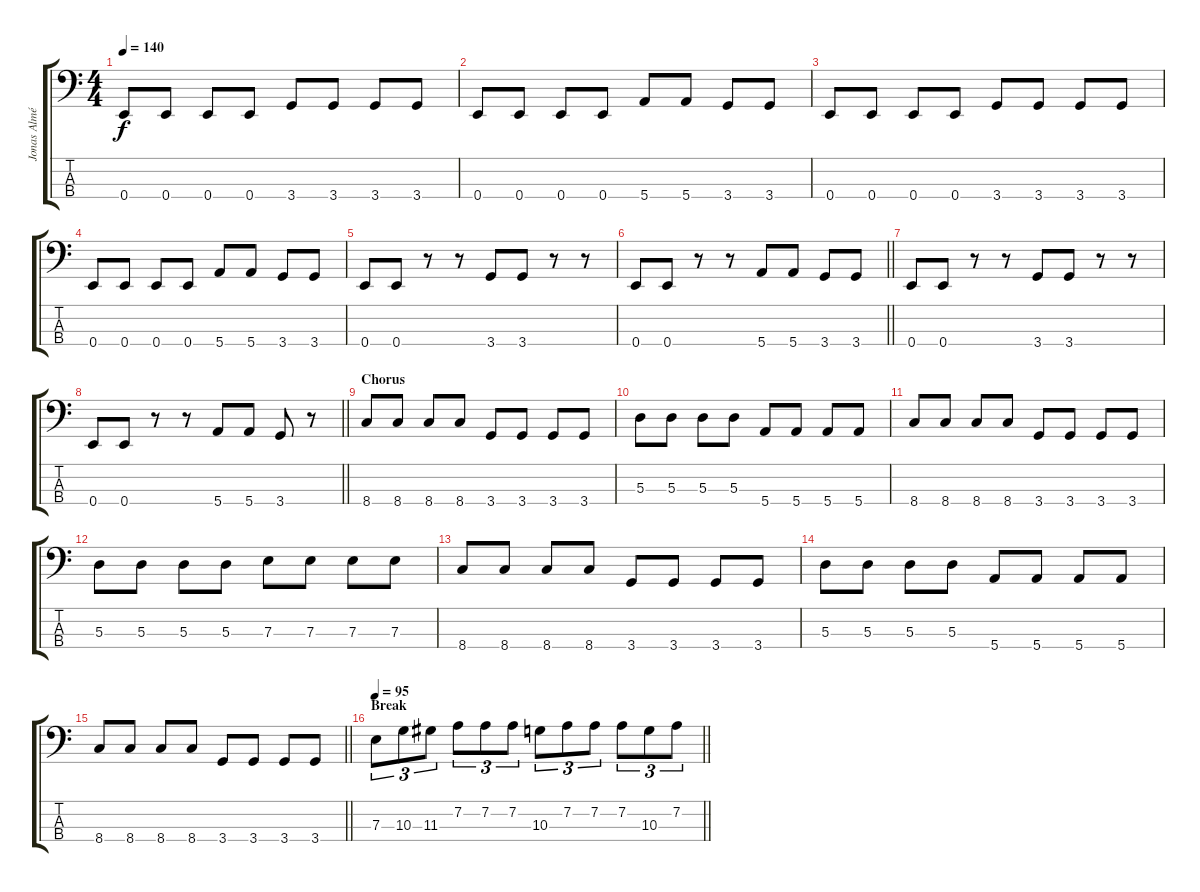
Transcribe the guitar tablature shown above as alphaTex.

\track ("Jonas Almén" "Jonas Almé") {instrument electricbassfinger}
\staff {score tabs}
\tuning (G2 D2 A1 E1) {hide}
\ts (4 4)
\tempo 140
\clef f4
\ks c
0.4.8{dy f} 0.4.8 0.4.8 0.4.8 3.4.8 3.4.8 3.4.8 3.4.8 |
0.4.8 0.4.8 0.4.8 0.4.8 5.4.8 5.4.8 3.4.8 3.4.8 |
0.4.8 0.4.8 0.4.8 0.4.8 3.4.8 3.4.8 3.4.8 3.4.8 |
0.4.8 0.4.8 0.4.8 0.4.8 5.4.8 5.4.8 3.4.8 3.4.8 |
0.4.8 0.4.8 r.8 r.8 3.4.8 3.4.8 r.8 r.8 |
\barLineRight lightlight
0.4.8 0.4.8 r.8 r.8 5.4.8 5.4.8 3.4.8 3.4.8 |
0.4.8 0.4.8 r.8 r.8 3.4.8 3.4.8 r.8 r.8 |
\barLineRight lightlight
0.4.8 0.4.8 r.8 r.8 5.4.8 5.4.8 3.4.8 r.8 |
\section ("" "Chorus")
8.4.8 8.4.8 8.4.8 8.4.8 3.4.8 3.4.8 3.4.8 3.4.8 |
5.3.8 5.3.8 5.3.8 5.3.8 5.4.8 5.4.8 5.4.8 5.4.8 |
8.4.8 8.4.8 8.4.8 8.4.8 3.4.8 3.4.8 3.4.8 3.4.8 |
5.3.8 5.3.8 5.3.8 5.3.8 7.3.8 7.3.8 7.3.8 7.3.8 |
8.4.8 8.4.8 8.4.8 8.4.8 3.4.8 3.4.8 3.4.8 3.4.8 |
5.3.8 5.3.8 5.3.8 5.3.8 5.4.8 5.4.8 5.4.8 5.4.8 |
\barLineRight lightlight
8.4.8 8.4.8 8.4.8 8.4.8 3.4.8 3.4.8 3.4.8 3.4.8 |
\section ("" "Break")
\tempo 95
\barLineRight lightlight
7.3.8{tu (3 2)} 10.3.8{tu (3 2)} 11.3.8{tu (3 2)} 7.2.8{tu (3 2)} 7.2.8{tu (3 2)} 7.2.8{tu (3 2)} 10.3.8{tu (3 2)} 7.2.8{tu (3 2)} 7.2.8{tu (3 2)} 7.2.8{tu (3 2)} 10.3.8{tu (3 2)} 7.2.8{tu (3 2)}
